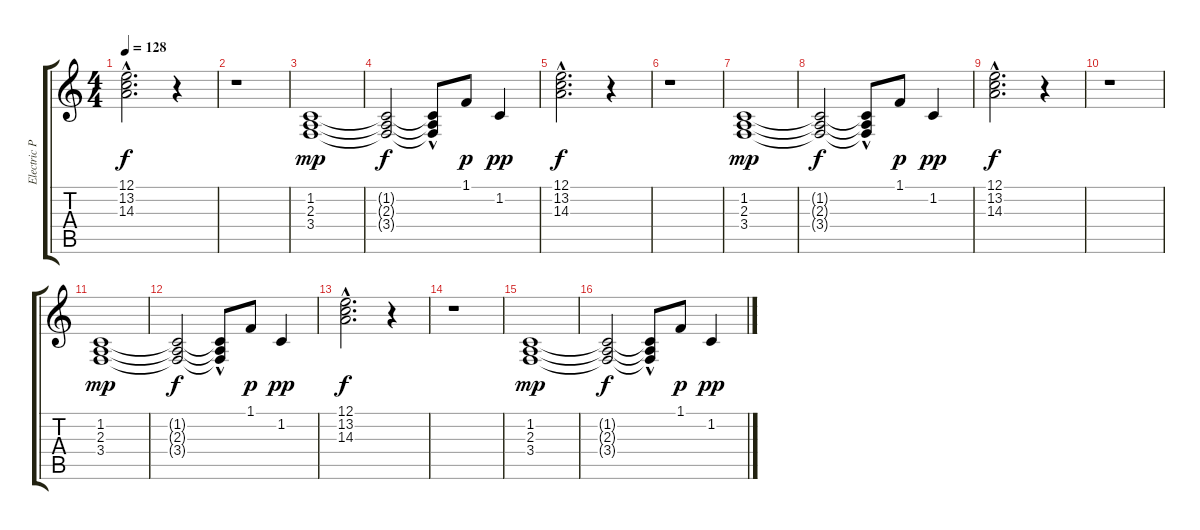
\track ("Electric Piano             " "Electric P") {instrument electricpiano1}
\staff {score tabs}
\tuning (E4 B3 G3 D3 A2 E2) {hide}
\ts (4 4)
\tempo 128
\clef g2
\ks c
(12.1{hac} 13.2{hac} 14.3).2{d dy f} r.4 |
r.1 |
(1.2 2.3 3.4).1{dy mp} |
(1.2{t} 2.3{t} 3.4{t}).2{dy f} (1.2{hac t} 2.3{t} 3.4{hac t}).8 1.1.8{dy p} 1.2.4{dy pp} |
(12.1{hac} 13.2{hac} 14.3).2{d dy f} r.4 |
r.1 |
(1.2 2.3 3.4).1{dy mp} |
(1.2{t} 2.3{t} 3.4{t}).2{dy f} (1.2{hac t} 2.3{t} 3.4{hac t}).8 1.1.8{dy p} 1.2.4{dy pp} |
(12.1{hac} 13.2{hac} 14.3).2{d dy f} r.4 |
r.1 |
(1.2 2.3 3.4).1{dy mp} |
(1.2{t} 2.3{t} 3.4{t}).2{dy f} (1.2{hac t} 2.3{t} 3.4{hac t}).8 1.1.8{dy p} 1.2.4{dy pp} |
(12.1{hac} 13.2{hac} 14.3).2{d dy f} r.4 |
r.1 |
(1.2 2.3 3.4).1{dy mp volume 6} |
(1.2{t} 2.3{t} 3.4{t}).2{dy f volume 3} (1.2{hac t} 2.3{t} 3.4{hac t}).8 1.1.8{dy p} 1.2.4{dy pp}
